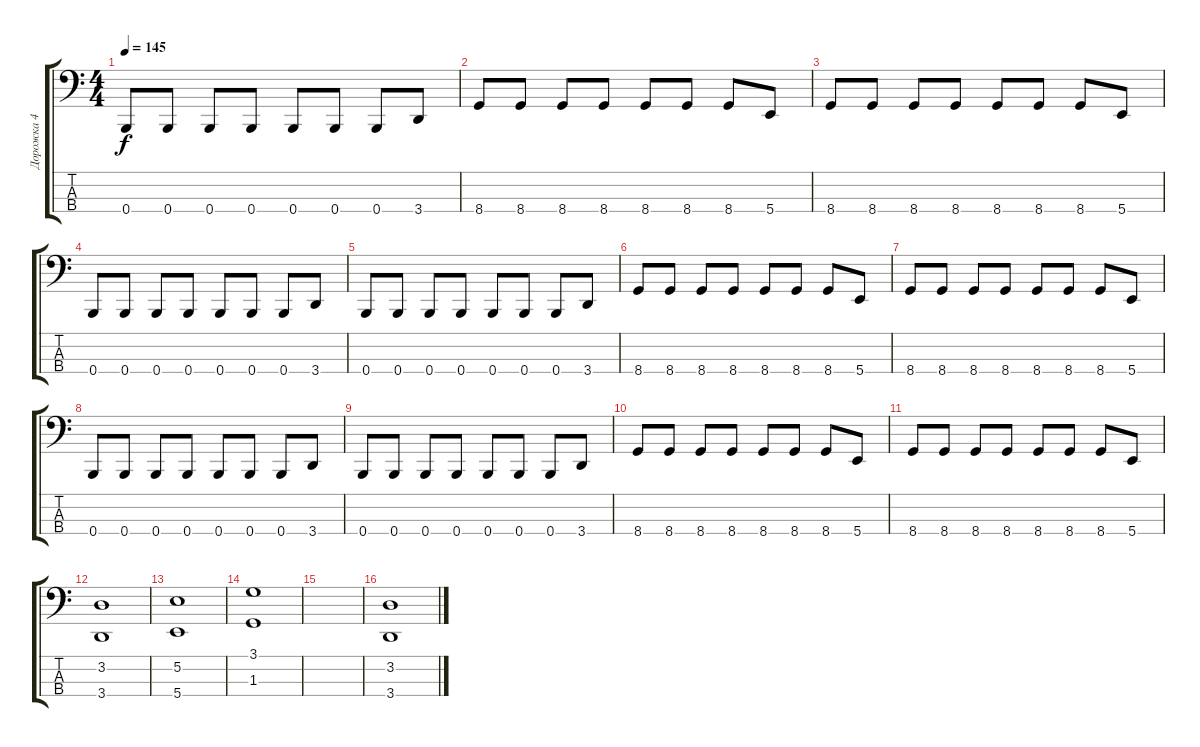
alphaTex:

\track ("Дорожка 4" "Дорожка 4") {instrument electricbasspick}
\staff {score tabs}
\tuning (E2 B1 Gb1 B0) {hide}
\ts (4 4)
\tempo 145
\clef f4
\ks c
0.4.8{dy f} 0.4.8 0.4.8 0.4.8 0.4.8 0.4.8 0.4.8 3.4.8 |
8.4.8 8.4.8 8.4.8 8.4.8 8.4.8 8.4.8 8.4.8 5.4.8 |
8.4.8 8.4.8 8.4.8 8.4.8 8.4.8 8.4.8 8.4.8 5.4.8 |
0.4.8 0.4.8 0.4.8 0.4.8 0.4.8 0.4.8 0.4.8 3.4.8 |
0.4.8 0.4.8 0.4.8 0.4.8 0.4.8 0.4.8 0.4.8 3.4.8 |
8.4.8 8.4.8 8.4.8 8.4.8 8.4.8 8.4.8 8.4.8 5.4.8 |
8.4.8 8.4.8 8.4.8 8.4.8 8.4.8 8.4.8 8.4.8 5.4.8 |
0.4.8 0.4.8 0.4.8 0.4.8 0.4.8 0.4.8 0.4.8 3.4.8 |
0.4.8 0.4.8 0.4.8 0.4.8 0.4.8 0.4.8 0.4.8 3.4.8 |
8.4.8 8.4.8 8.4.8 8.4.8 8.4.8 8.4.8 8.4.8 5.4.8 |
8.4.8 8.4.8 8.4.8 8.4.8 8.4.8 8.4.8 8.4.8 5.4.8 |
(3.2 3.4).1 |
(5.2 5.4).1 |
(3.1 1.3).1 |
|
(3.2 3.4).1
